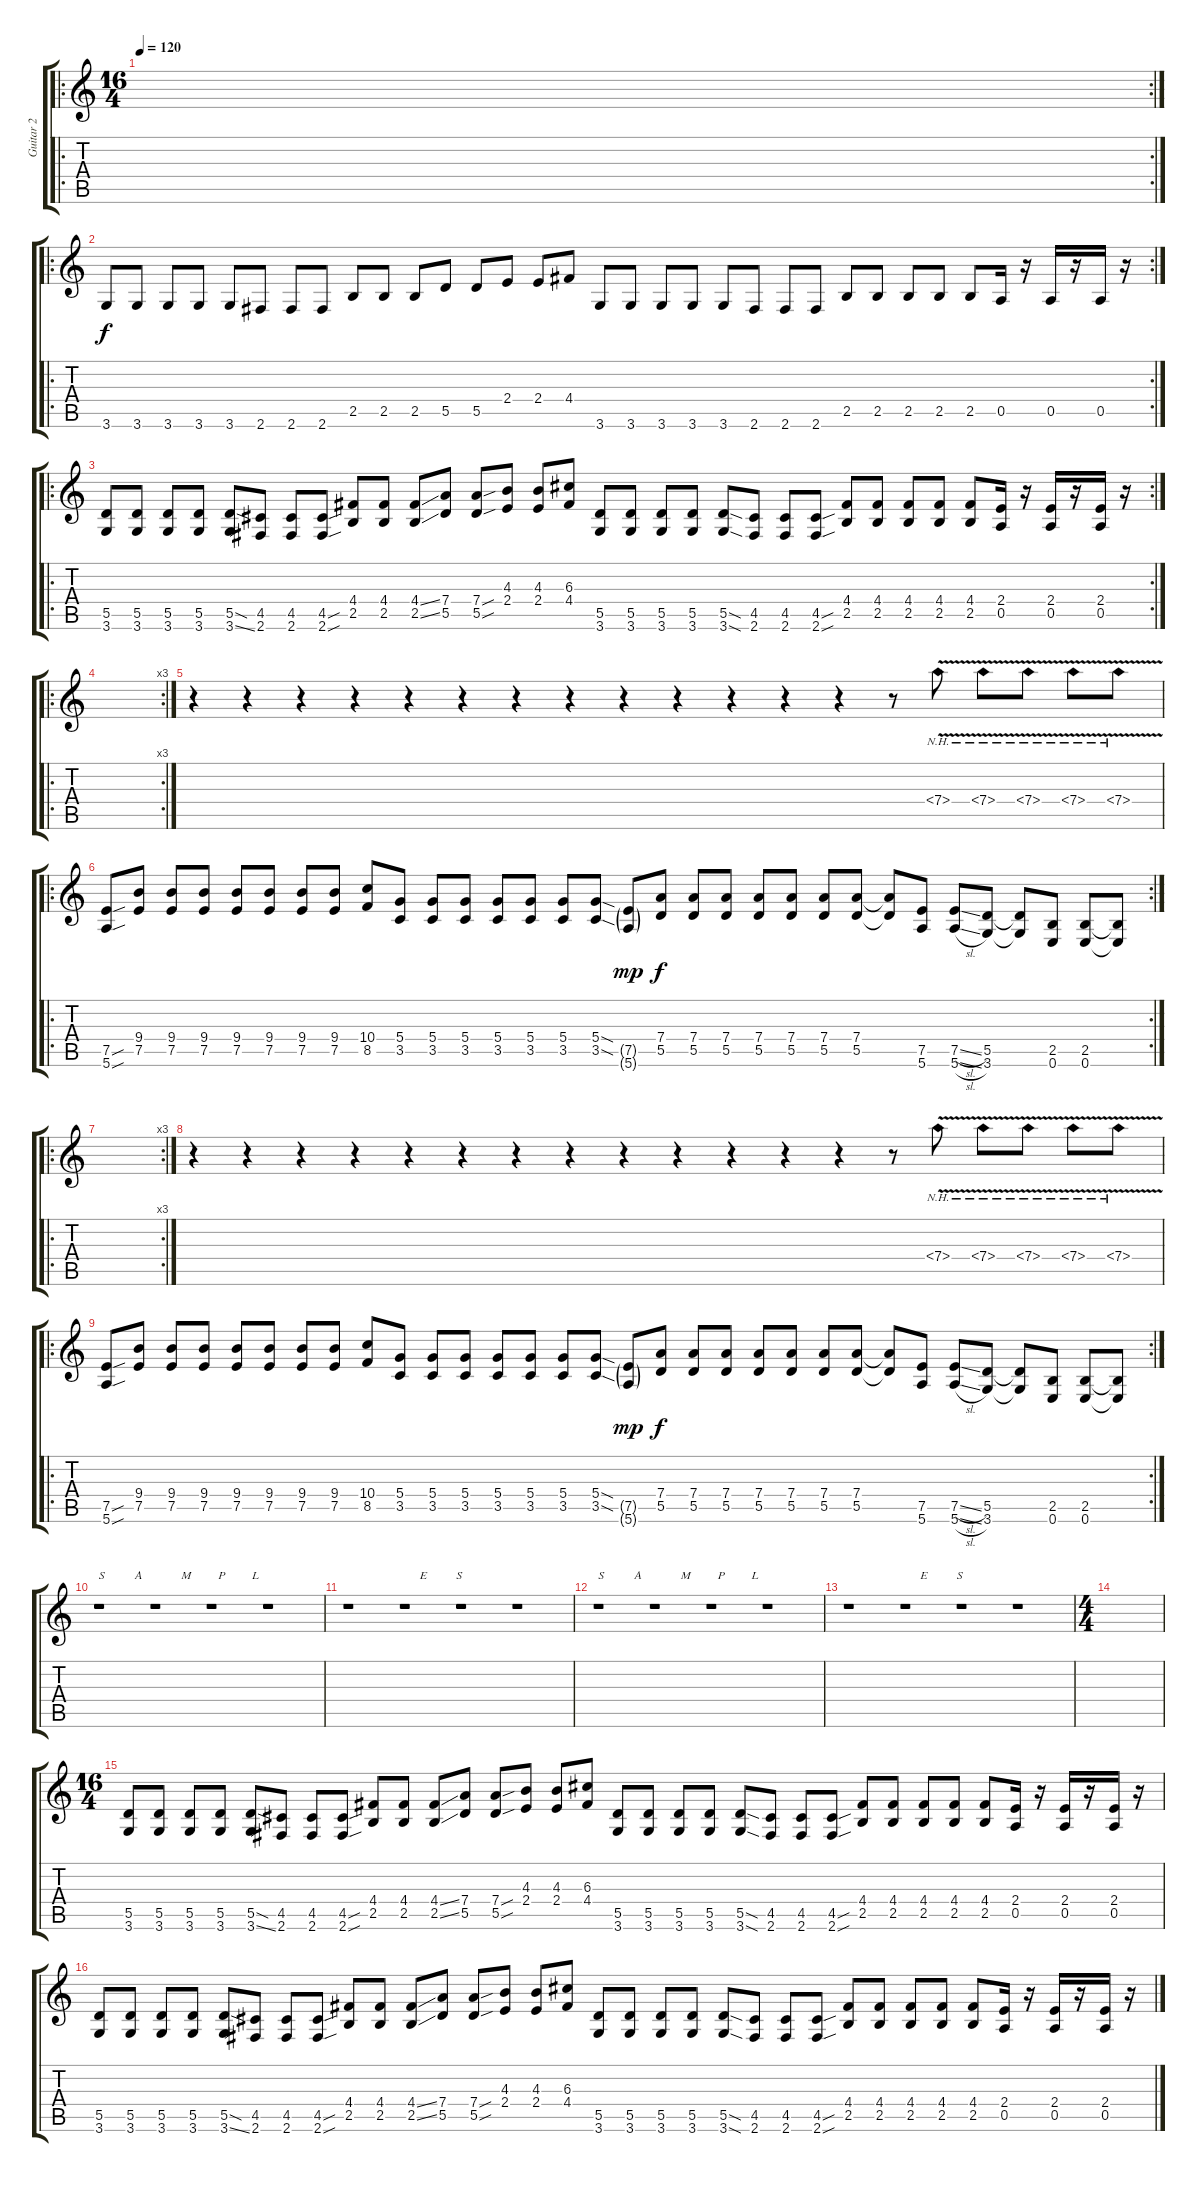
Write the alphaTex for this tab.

\track ("Guitar 2" "Guitar 2") {instrument distortionguitar}
\staff {score tabs}
\tuning (E4 B3 G3 D3 A2 E2) {hide}
\ro
\rc 2
\ts (16 4)
\tempo 120
\clef g2
\ks c
|
\ro
\rc 2
3.6.8 3.6.8 3.6.8 3.6.8 3.6.8 2.6.8 2.6.8 2.6.8 2.5.8 2.5.8 2.5.8 5.5.8 5.5.8 2.4.8 2.4.8 4.4.8 3.6.8 3.6.8 3.6.8 3.6.8 3.6.8 2.6.8 2.6.8 2.6.8 2.5.8 2.5.8 2.5.8 2.5.8 2.5.8 0.5.16 r.16 0.5.16 r.16 0.5.16 r.16 |
\ro
\rc 2
(5.5 3.6).8 (5.5 3.6).8 (5.5 3.6).8 (5.5 3.6).8 (5.5{sod} 3.6{ss}).8 (4.5 2.6).8 (4.5 2.6).8 (4.5{sou} 2.6{sou}).8 (4.4 2.5).8 (4.4 2.5).8 (4.4{ss} 2.5{ss}).8 (7.4 5.5).8 (7.4{sou} 5.5{sou}).8 (4.3 2.4).8 (4.3 2.4).8 (6.3 4.4).8 (5.5 3.6).8 (5.5 3.6).8 (5.5 3.6).8 (5.5 3.6).8 (5.5{sod} 3.6{sod}).8 (4.5 2.6).8 (4.5 2.6).8 (4.5{sou} 2.6{sou}).8 (4.4 2.5).8 (4.4 2.5).8 (4.4 2.5).8 (4.4 2.5).8 (4.4 2.5).8 (2.4 0.5).16 r.16 (2.4 0.5).16 r.16 (2.4 0.5).16 r.16 |
\ro
\rc 3
|
r.4 r.4 r.4 r.4 r.4 r.4 r.4 r.4 r.4 r.4 r.4 r.4 r.4 r.8 7.4{nh v}.8 7.4{nh v}.8 7.4{nh v}.8 7.4{nh v}.8 7.4{nh v}.8 |
\ro
\rc 2
(7.5{sou} 5.6{sou}).8 (9.4 7.5).8 (9.4 7.5).8 (9.4 7.5).8 (9.4 7.5).8 (9.4 7.5).8 (9.4 7.5).8 (9.4 7.5).8 (10.4 8.5).8 (5.4 3.5).8 (5.4 3.5).8 (5.4 3.5).8 (5.4 3.5).8 (5.4 3.5).8 (5.4 3.5).8 (5.4{sod} 3.5{sod}).8 (7.5{g} 5.6{g}).8{dy mp} (7.4 5.5).8{dy f} (7.4 5.5).8 (7.4 5.5).8 (7.4 5.5).8 (7.4 5.5).8 (7.4 5.5).8 (7.4 5.5).8 (7.4{t} 5.5{t}).8 (7.5 5.6).8 (7.5{sl} 5.6{sl}).8 (5.5 3.6).8 (5.5{t} 3.6{t}).8 (2.5 0.6).8 (2.5 0.6).8 (2.5{t} 0.6{t}).8 |
\ro
\rc 3
|
r.4 r.4 r.4 r.4 r.4 r.4 r.4 r.4 r.4 r.4 r.4 r.4 r.4 r.8 7.4{nh v}.8 7.4{nh v}.8 7.4{nh v}.8 7.4{nh v}.8 7.4{nh v}.8 |
\ro
\rc 2
(7.5{sou} 5.6{sou}).8 (9.4 7.5).8 (9.4 7.5).8 (9.4 7.5).8 (9.4 7.5).8 (9.4 7.5).8 (9.4 7.5).8 (9.4 7.5).8 (10.4 8.5).8 (5.4 3.5).8 (5.4 3.5).8 (5.4 3.5).8 (5.4 3.5).8 (5.4 3.5).8 (5.4 3.5).8 (5.4{sod} 3.5{sod}).8 (7.5{g} 5.6{g}).8{dy mp} (7.4 5.5).8{dy f} (7.4 5.5).8 (7.4 5.5).8 (7.4 5.5).8 (7.4 5.5).8 (7.4 5.5).8 (7.4 5.5).8 (7.4{t} 5.5{t}).8 (7.5 5.6).8 (7.5{sl} 5.6{sl}).8 (5.5 3.6).8 (5.5{t} 3.6{t}).8 (2.5 0.6).8 (2.5 0.6).8 (2.5{t} 0.6{t}).8 |
r.1{txt "S          A             M         P         L    "} r.1 r.1 r.1 |
r.1 r.1{txt "     E          S"} r.1 r.1 |
r.1{txt "S          A             M         P         L    "} r.1 r.1 r.1 |
r.1 r.1{txt "     E          S"} r.1 r.1 |
\ts (4 4)
|
\ts (16 4)
(5.5 3.6).8 (5.5 3.6).8 (5.5 3.6).8 (5.5 3.6).8 (5.5{sod} 3.6{ss}).8 (4.5 2.6).8 (4.5 2.6).8 (4.5{sou} 2.6{sou}).8 (4.4 2.5).8 (4.4 2.5).8 (4.4{ss} 2.5{ss}).8 (7.4 5.5).8 (7.4{sou} 5.5{sou}).8 (4.3 2.4).8 (4.3 2.4).8 (6.3 4.4).8 (5.5 3.6).8 (5.5 3.6).8 (5.5 3.6).8 (5.5 3.6).8 (5.5{sod} 3.6{sod}).8 (4.5 2.6).8 (4.5 2.6).8 (4.5{sou} 2.6{sou}).8 (4.4 2.5).8 (4.4 2.5).8 (4.4 2.5).8 (4.4 2.5).8 (4.4 2.5).8 (2.4 0.5).16 r.16 (2.4 0.5).16 r.16 (2.4 0.5).16 r.16 |
(5.5 3.6).8 (5.5 3.6).8 (5.5 3.6).8 (5.5 3.6).8 (5.5{sod} 3.6{ss}).8 (4.5 2.6).8 (4.5 2.6).8 (4.5{sou} 2.6{sou}).8 (4.4 2.5).8 (4.4 2.5).8 (4.4{ss} 2.5{ss}).8 (7.4 5.5).8 (7.4{sou} 5.5{sou}).8 (4.3 2.4).8 (4.3 2.4).8 (6.3 4.4).8 (5.5 3.6).8 (5.5 3.6).8 (5.5 3.6).8 (5.5 3.6).8 (5.5{sod} 3.6{sod}).8 (4.5 2.6).8 (4.5 2.6).8 (4.5{sou} 2.6{sou}).8 (4.4 2.5).8 (4.4 2.5).8 (4.4 2.5).8 (4.4 2.5).8 (4.4 2.5).8 (2.4 0.5).16 r.16 (2.4 0.5).16 r.16 (2.4 0.5).16 r.16
